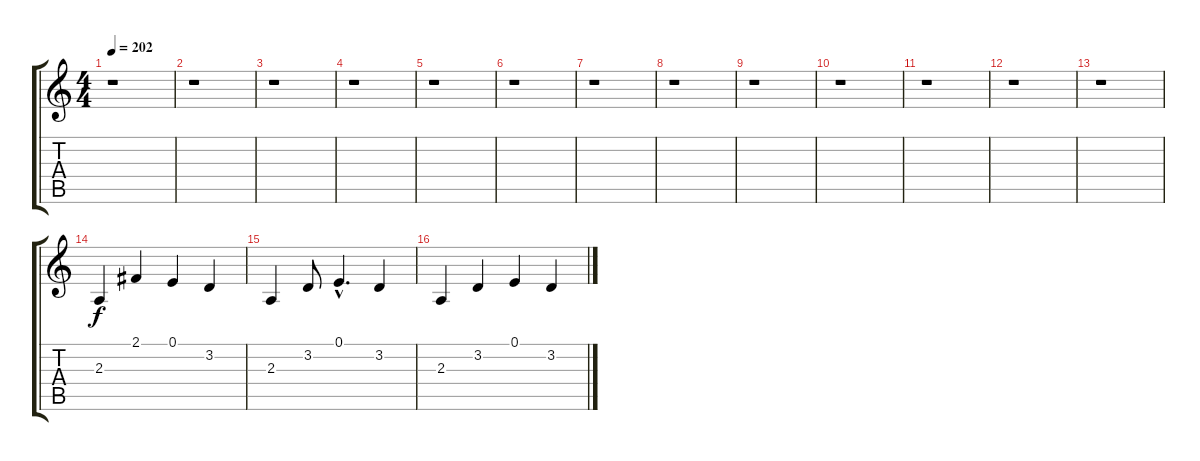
\track "" {instrument honkytonkpiano}
\staff {score tabs}
\tuning (E4 B3 G3 D3 A2 E2) {hide}
\ts (4 4)
\tempo 202
\clef g2
\ks c
r.1{dy f instrument honkytonkpiano} |
r.1 |
r.1 |
r.1 |
r.1 |
r.1 |
r.1 |
r.1 |
r.1 |
r.1 |
r.1 |
r.1 |
r.1 |
2.3.4 2.1.4 0.1.4 3.2.4 |
2.3.4 3.2.8 0.1{hac}.4{d} 3.2.4 |
2.3.4 3.2.4 0.1.4 3.2.4
